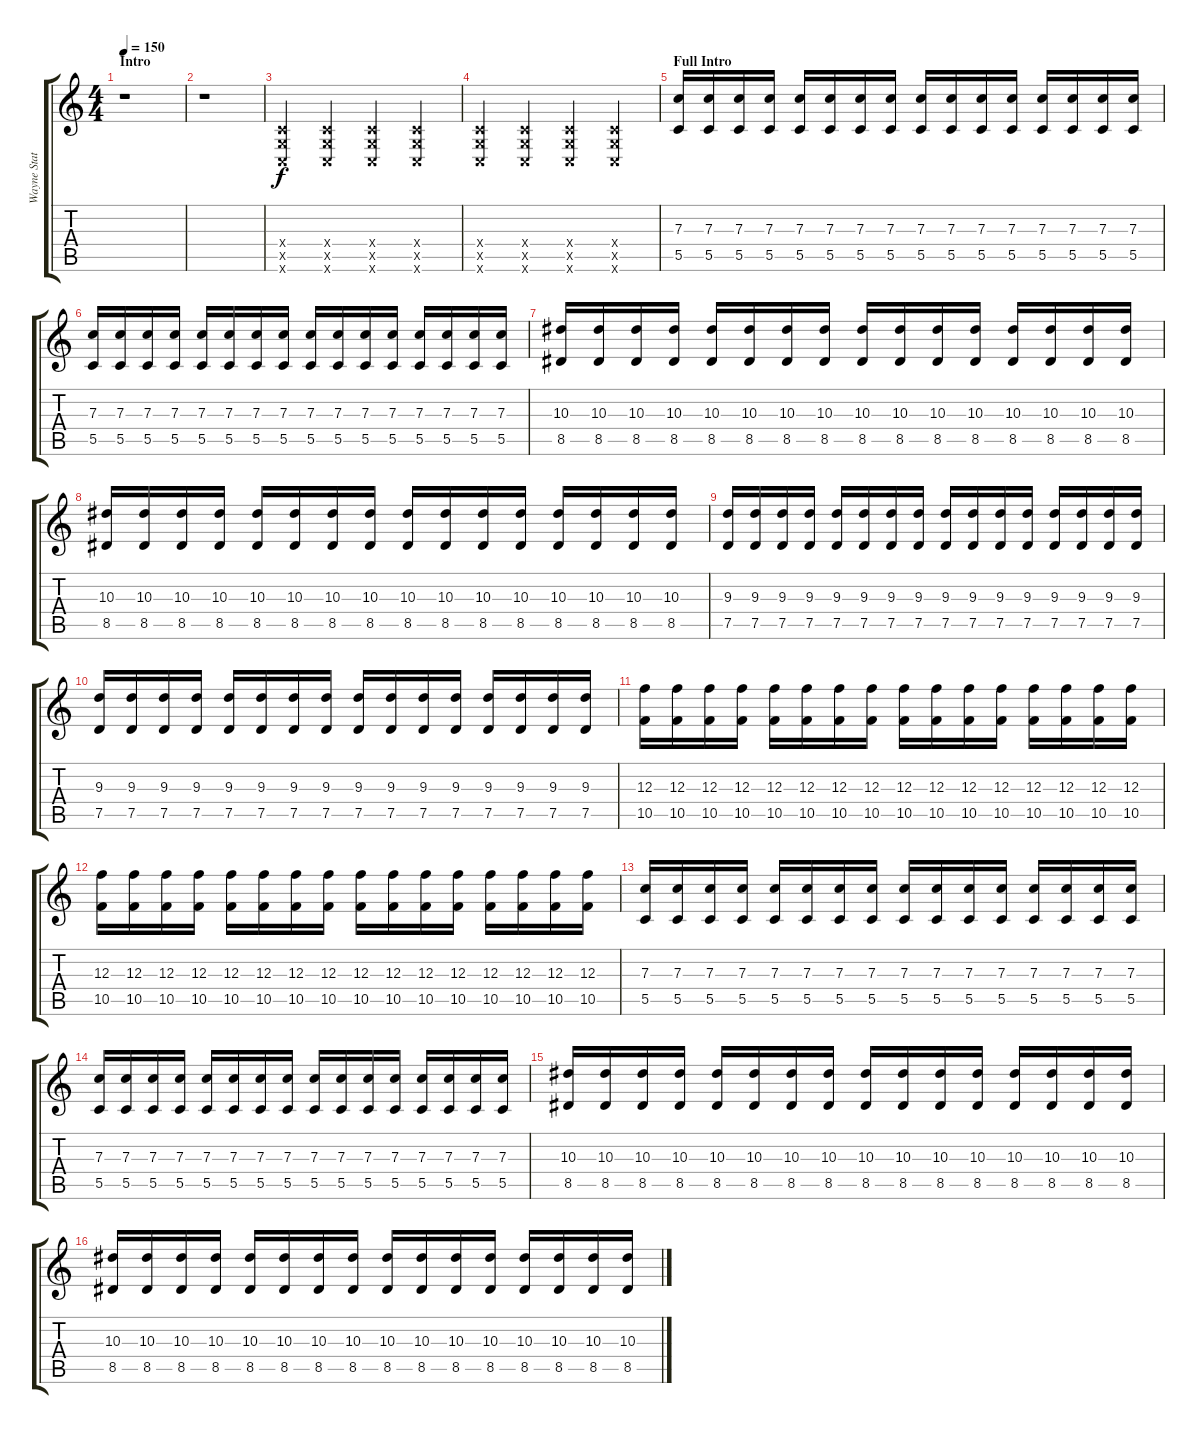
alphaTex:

\track ("Wayne Static" "Wayne Stat") {instrument distortionguitar}
\staff {score tabs}
\tuning (D4 A3 F3 C3 G2 C2) {hide}
\ts (4 4)
\section ("" "Intro")
\tempo 150
\clef g2
\ks c
r.1{dy f instrument distortionguitar} |
r.1 |
(0.4{x} 0.5{x} 0.6{x}).4{volume 16} (0.4{x} 0.5{x} 0.6{x}).4 (0.4{x} 0.5{x} 0.6{x}).4 (0.4{x} 0.5{x} 0.6{x}).4 |
(0.4{x} 0.5{x} 0.6{x}).4 (0.4{x} 0.5{x} 0.6{x}).4 (0.4{x} 0.5{x} 0.6{x}).4 (0.4{x} 0.5{x} 0.6{x}).4 |
\section ("" "Full Intro")
(7.3 5.5).16{volume 13} (7.3 5.5).16 (7.3 5.5).16 (7.3 5.5).16 (7.3 5.5).16 (7.3 5.5).16 (7.3 5.5).16 (7.3 5.5).16 (7.3 5.5).16 (7.3 5.5).16 (7.3 5.5).16 (7.3 5.5).16 (7.3 5.5).16 (7.3 5.5).16 (7.3 5.5).16 (7.3 5.5).16 |
(7.3 5.5).16 (7.3 5.5).16 (7.3 5.5).16 (7.3 5.5).16 (7.3 5.5).16 (7.3 5.5).16 (7.3 5.5).16 (7.3 5.5).16 (7.3 5.5).16 (7.3 5.5).16 (7.3 5.5).16 (7.3 5.5).16 (7.3 5.5).16 (7.3 5.5).16 (7.3 5.5).16 (7.3 5.5).16 |
(10.3 8.5).16 (10.3 8.5).16 (10.3 8.5).16 (10.3 8.5).16 (10.3 8.5).16 (10.3 8.5).16 (10.3 8.5).16 (10.3 8.5).16 (10.3 8.5).16 (10.3 8.5).16 (10.3 8.5).16 (10.3 8.5).16 (10.3 8.5).16 (10.3 8.5).16 (10.3 8.5).16 (10.3 8.5).16 |
(10.3 8.5).16 (10.3 8.5).16 (10.3 8.5).16 (10.3 8.5).16 (10.3 8.5).16 (10.3 8.5).16 (10.3 8.5).16 (10.3 8.5).16 (10.3 8.5).16 (10.3 8.5).16 (10.3 8.5).16 (10.3 8.5).16 (10.3 8.5).16 (10.3 8.5).16 (10.3 8.5).16 (10.3 8.5).16 |
(9.3 7.5).16 (9.3 7.5).16 (9.3 7.5).16 (9.3 7.5).16 (9.3 7.5).16 (9.3 7.5).16 (9.3 7.5).16 (9.3 7.5).16 (9.3 7.5).16 (9.3 7.5).16 (9.3 7.5).16 (9.3 7.5).16 (9.3 7.5).16 (9.3 7.5).16 (9.3 7.5).16 (9.3 7.5).16 |
(9.3 7.5).16 (9.3 7.5).16 (9.3 7.5).16 (9.3 7.5).16 (9.3 7.5).16 (9.3 7.5).16 (9.3 7.5).16 (9.3 7.5).16 (9.3 7.5).16 (9.3 7.5).16 (9.3 7.5).16 (9.3 7.5).16 (9.3 7.5).16 (9.3 7.5).16 (9.3 7.5).16 (9.3 7.5).16 |
(12.3 10.5).16 (12.3 10.5).16 (12.3 10.5).16 (12.3 10.5).16 (12.3 10.5).16 (12.3 10.5).16 (12.3 10.5).16 (12.3 10.5).16 (12.3 10.5).16 (12.3 10.5).16 (12.3 10.5).16 (12.3 10.5).16 (12.3 10.5).16 (12.3 10.5).16 (12.3 10.5).16 (12.3 10.5).16 |
(12.3 10.5).16 (12.3 10.5).16 (12.3 10.5).16 (12.3 10.5).16 (12.3 10.5).16 (12.3 10.5).16 (12.3 10.5).16 (12.3 10.5).16 (12.3 10.5).16 (12.3 10.5).16 (12.3 10.5).16 (12.3 10.5).16 (12.3 10.5).16 (12.3 10.5).16 (12.3 10.5).16 (12.3 10.5).16 |
(7.3 5.5).16{volume 13} (7.3 5.5).16 (7.3 5.5).16 (7.3 5.5).16 (7.3 5.5).16 (7.3 5.5).16 (7.3 5.5).16 (7.3 5.5).16 (7.3 5.5).16 (7.3 5.5).16 (7.3 5.5).16 (7.3 5.5).16 (7.3 5.5).16 (7.3 5.5).16 (7.3 5.5).16 (7.3 5.5).16 |
(7.3 5.5).16 (7.3 5.5).16 (7.3 5.5).16 (7.3 5.5).16 (7.3 5.5).16 (7.3 5.5).16 (7.3 5.5).16 (7.3 5.5).16 (7.3 5.5).16 (7.3 5.5).16 (7.3 5.5).16 (7.3 5.5).16 (7.3 5.5).16 (7.3 5.5).16 (7.3 5.5).16 (7.3 5.5).16 |
(10.3 8.5).16 (10.3 8.5).16 (10.3 8.5).16 (10.3 8.5).16 (10.3 8.5).16 (10.3 8.5).16 (10.3 8.5).16 (10.3 8.5).16 (10.3 8.5).16 (10.3 8.5).16 (10.3 8.5).16 (10.3 8.5).16 (10.3 8.5).16 (10.3 8.5).16 (10.3 8.5).16 (10.3 8.5).16 |
(10.3 8.5).16 (10.3 8.5).16 (10.3 8.5).16 (10.3 8.5).16 (10.3 8.5).16 (10.3 8.5).16 (10.3 8.5).16 (10.3 8.5).16 (10.3 8.5).16 (10.3 8.5).16 (10.3 8.5).16 (10.3 8.5).16 (10.3 8.5).16 (10.3 8.5).16 (10.3 8.5).16 (10.3 8.5).16
